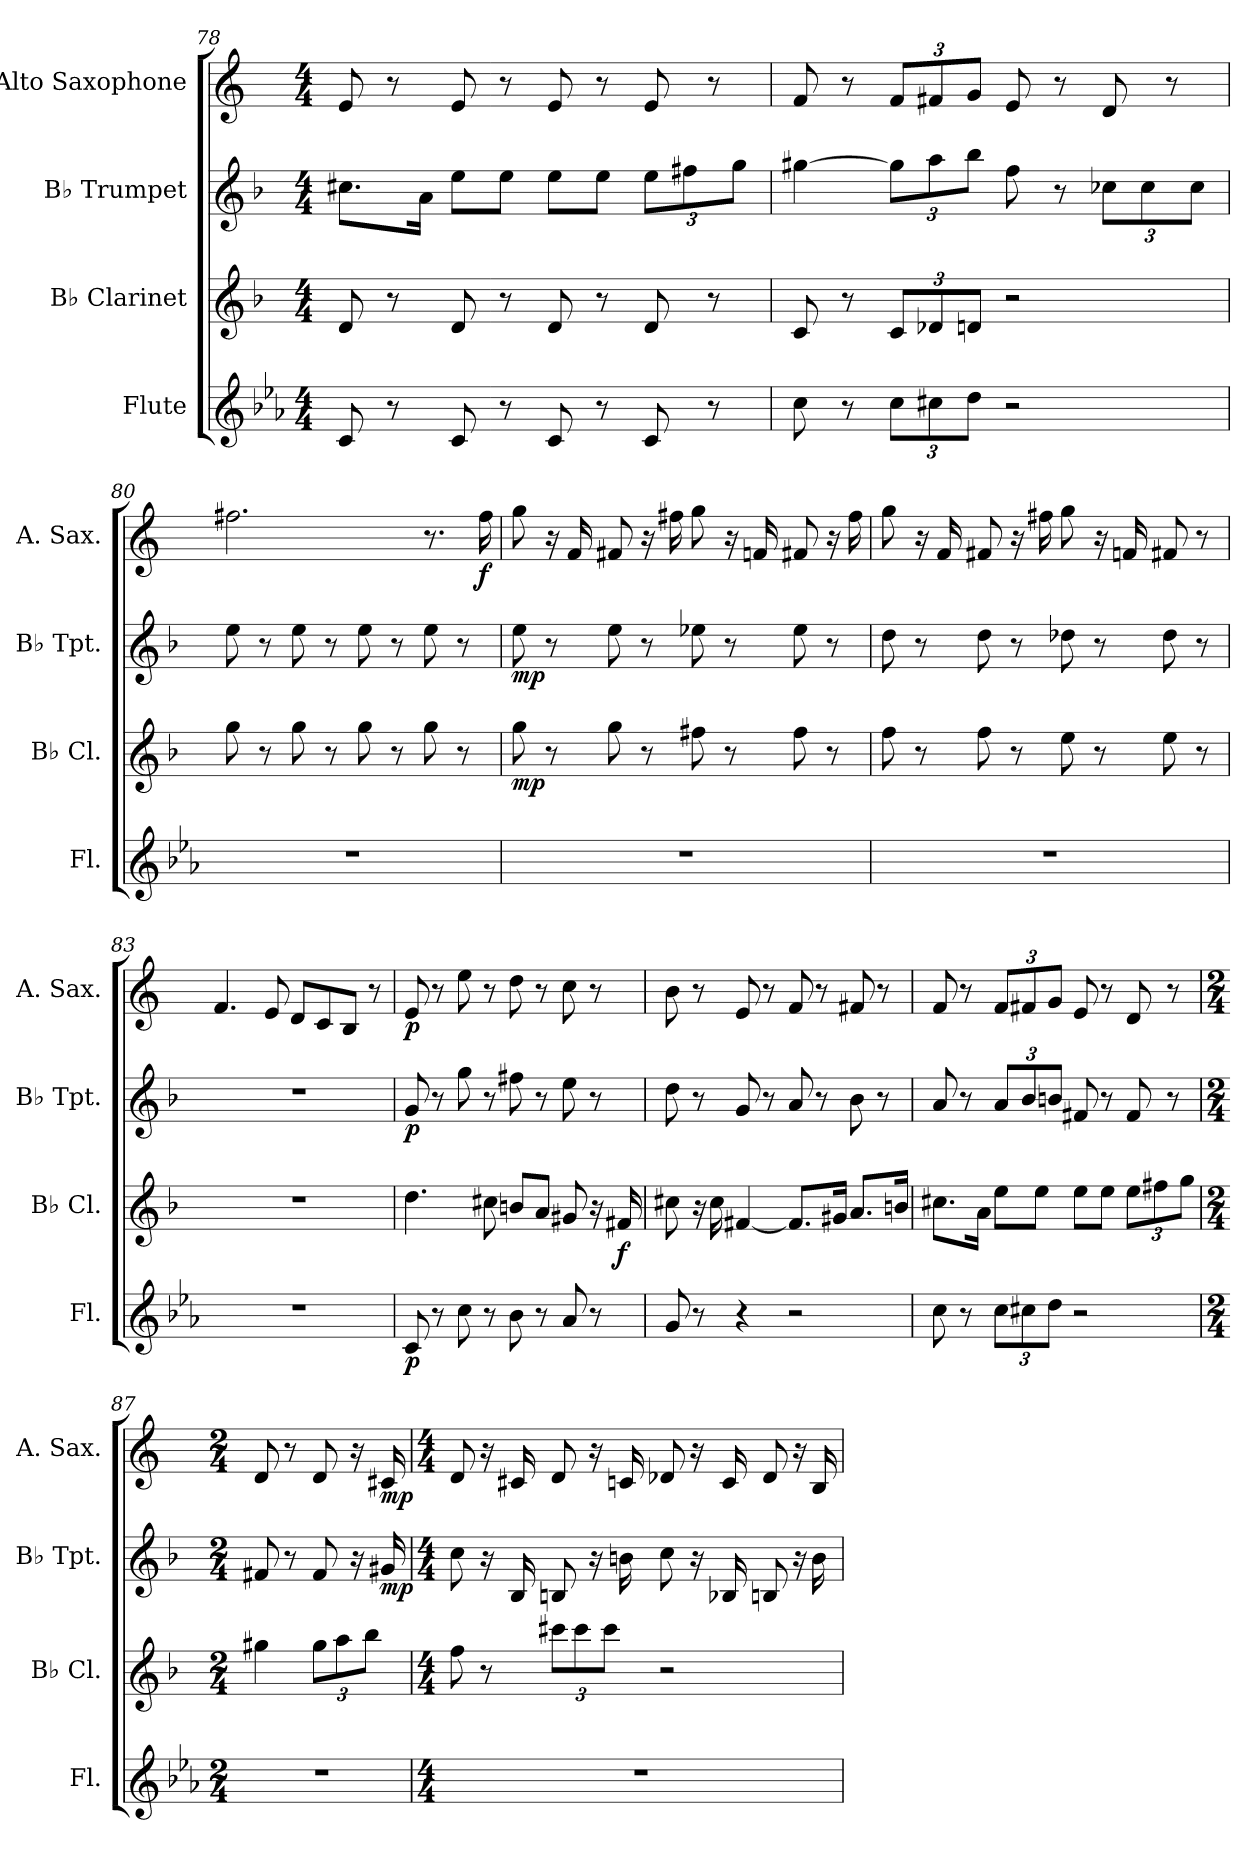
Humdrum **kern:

**kern	**dynam	**kern	**dynam	**kern	**dynam	**kern	**dynam
*part4	*part4	*part3	*part3	*part2	*part2	*part1	*part1
*staff4	*staff4	*staff3	*staff3	*staff2	*staff2	*staff1	*staff1
*I"Flute	*	*I"B♭ Clarinet	*	*I"B♭ Trumpet	*	*I"Alto Saxophone	*
*I'Fl.	*	*I'B♭ Cl.	*	*I'B♭ Tpt.	*	*I'A. Sax.	*
*clefG2	*	*clefG2	*	*clefG2	*	*clefG2	*
*	*	*ITrd1c2	*	*ITrd1c2	*	*ITrd5c9	*
*k[b-e-a-]	*	*k[b-e-a-]	*	*k[b-e-a-]	*	*k[b-e-a-]	*
*M4/4	*	*M4/4	*	*M4/4	*	*M4/4	*
=78	=78	=78	=78	=78	=78	=78	=78
8c/	.	8c/	.	8.bn\L	.	8G/	.
8r	.	8r	.	.	.	8r	.
.	.	.	.	16g\Jk	.	.	.
8c/	.	8c/	.	8dd\L	.	8G/	.
8r	.	8r	.	8dd\J	.	8r	.
8c/	.	8c/	.	8dd\L	.	8G/	.
8r	.	8r	.	8dd\J	.	8r	.
*	*	*	*	*Xbrackettup	*	*	*
8c/	.	8c/	.	12dd\L	.	8G/	.
.	.	.	.	12een\	.	.	.
8r	.	8r	.	.	.	8r	.
.	.	.	.	12ff\J	.	.	.
=79	=79	=79	=79	=79	=79	=79	=79
8cc\	.	8B-/	.	[4ff#X\	.	8A-/	.
8r	.	8r	.	.	.	8r	.
*Xbrackettup	*	*Xbrackettup	*	*	*	*Xbrackettup	*
12cc\L	.	12B-/L	.	12ff#\L]	.	12A-/L	.
12cc#X\	.	12c-X/	.	12gg\	.	12An/	.
12dd\J	.	12cn/J	.	12aa-\J	.	12B-/J	.
2r	.	2r	.	8ee-\	.	8G/	.
.	.	.	.	8r	.	8r	.
.	.	.	.	12b--X\L	.	8F/	.
.	.	.	.	12b--\	.	.	.
.	.	.	.	.	.	8r	.
.	.	.	.	12b--\J	.	.	.
!!LO:LB:g=z
=80	=80	=80	=80	=80	=80	=80	=80
1r	.	8ff\	.	8dd\	.	2.an\	.
.	.	8r	.	8r	.	.	.
.	.	8ff\	.	8dd\	.	.	.
.	.	8r	.	8r	.	.	.
.	.	8ff\	.	8dd\	.	.	.
.	.	8r	.	8r	.	.	.
.	.	8ff\	.	8dd\	.	8.r	.
.	.	8r	.	8r	.	.	.
!	!	!	!	!	!	!	!LO:DY:b
.	.	.	.	.	.	16a\	f
=81	=81	=81	=81	=81	=81	=81	=81
!	!	!	!LO:DY:b	!	!LO:DY:b	!	!
1r	.	8ff\	mp	8dd\	mp	8b-\	.
.	.	8r	.	8r	.	16r	.
.	.	.	.	.	.	16A-/	.
.	.	8ff\	.	8dd\	.	8An/	.
.	.	8r	.	8r	.	16r	.
.	.	.	.	.	.	16an\	.
.	.	8een\	.	8dd-X\	.	8b-\	.
.	.	8r	.	8r	.	16r	.
.	.	.	.	.	.	16A-X/	.
.	.	8ee\	.	8dd-\	.	8An/	.
.	.	8r	.	8r	.	16r	.
.	.	.	.	.	.	16a\	.
=82	=82	=82	=82	=82	=82	=82	=82
1r	.	8ee-\	.	8cc\	.	8b-\	.
.	.	8r	.	8r	.	16r	.
.	.	.	.	.	.	16A-/	.
.	.	8ee-\	.	8cc\	.	8An/	.
.	.	8r	.	8r	.	16r	.
.	.	.	.	.	.	16an\	.
.	.	8dd\	.	8cc-X\	.	8b-\	.
.	.	8r	.	8r	.	16r	.
.	.	.	.	.	.	16A-X/	.
.	.	8dd\	.	8cc-\	.	8An/	.
.	.	8r	.	8r	.	8r	.
=83	=83	=83	=83	=83	=83	=83	=83
1r	.	1r	.	1r	.	4.A-/	.
.	.	.	.	.	.	8G/	.
.	.	.	.	.	.	8F/L	.
.	.	.	.	.	.	8E-/	.
.	.	.	.	.	.	8D/J	.
.	.	.	.	.	.	8r	.
!!LO:LB:g=z
=84	=84	=84	=84	=84	=84	=84	=84
!	!LO:DY:b	!	!	!	!LO:DY:b	!	!LO:DY:b
8c/	p	4.cc\	.	8f/	p	8G/	p
8r	.	.	.	8r	.	8r	.
8cc\	.	.	.	8ff\	.	8g\	.
8r	.	8bn\	.	8r	.	8r	.
8b-\	.	8an/L	.	8een\	.	8f\	.
8r	.	8g/J	.	8r	.	8r	.
8a-/	.	8f#X/	.	8dd\	.	8e-\	.
8r	.	16r	.	8r	.	8r	.
!	!	!	!LO:DY:b	!	!	!	!
.	.	16en/	f	.	.	.	.
=85	=85	=85	=85	=85	=85	=85	=85
8g/	.	8bn\	.	8cc\	.	8d\	.
8r	.	16r	.	8r	.	8r	.
.	.	16b\	.	.	.	.	.
4r	.	[4en/	.	8f/	.	8G/	.
.	.	.	.	8r	.	8r	.
2r	.	8.e/L]	.	8g/	.	8A-/	.
.	.	.	.	8r	.	8r	.
.	.	16f#X/Jk	.	.	.	.	.
.	.	8.g/L	.	8a-\	.	8An/	.
.	.	.	.	8r	.	8r	.
.	.	16an/Jk	.	.	.	.	.
=86	=86	=86	=86	=86	=86	=86	=86
8cc\	.	8.bn\L	.	8g/	.	8A-/	.
8r	.	.	.	8r	.	8r	.
.	.	16g\Jk	.	.	.	.	.
12cc\L	.	8dd\L	.	12g/L	.	12A-/L	.
12cc#X\	.	.	.	12a-/	.	12An/	.
.	.	8dd\J	.	.	.	.	.
12dd\J	.	.	.	12an/J	.	12B-/J	.
2r	.	8dd\L	.	8en/	.	8G/	.
.	.	8dd\J	.	8r	.	8r	.
.	.	12dd\L	.	8e/	.	8F/	.
.	.	12een\	.	.	.	.	.
.	.	.	.	8r	.	8r	.
.	.	12ff\J	.	.	.	.	.
!!LO:PB:g=z
=87	=87	=87	=87	=87	=87	=87	=87
*M2/4	*	*M2/4	*	*M2/4	*	*M2/4	*
2r	.	4ff#X\	.	8en/	.	8F/	.
.	.	.	.	8r	.	8r	.
.	.	12ff#\L	.	8e/	.	8F/	.
.	.	12gg\	.	.	.	.	.
.	.	.	.	16r	.	16r	.
.	.	12aa-\J	.	.	.	.	.
!	!	!	!	!	!LO:DY:b	!	!LO:DY:b
.	.	.	.	16f#X/	mp	16En/	mp
=88	=88	=88	=88	=88	=88	=88	=88
*M4/4	*	*M4/4	*	*M4/4	*	*M4/4	*
1r	.	8ee-\	.	8b-\	.	8F/	.
.	.	8r	.	16r	.	16r	.
.	.	.	.	16A-/	.	16En/	.
.	.	12bbn\L	.	8An/	.	8F/	.
.	.	12bb\	.	.	.	.	.
.	.	.	.	16r	.	16r	.
.	.	12bb\J	.	.	.	.	.
.	.	.	.	16an\	.	16E-X/	.
.	.	2r	.	8b-\	.	8F-X/	.
.	.	.	.	16r	.	16r	.
.	.	.	.	16A-X/	.	16E-/	.
.	.	.	.	8An/	.	8F-/	.
.	.	.	.	16r	.	16r	.
.	.	.	.	16a\	.	16D/	.
=	=	=	=	=	=	=	=
*-	*-	*-	*-	*-	*-	*-	*-
